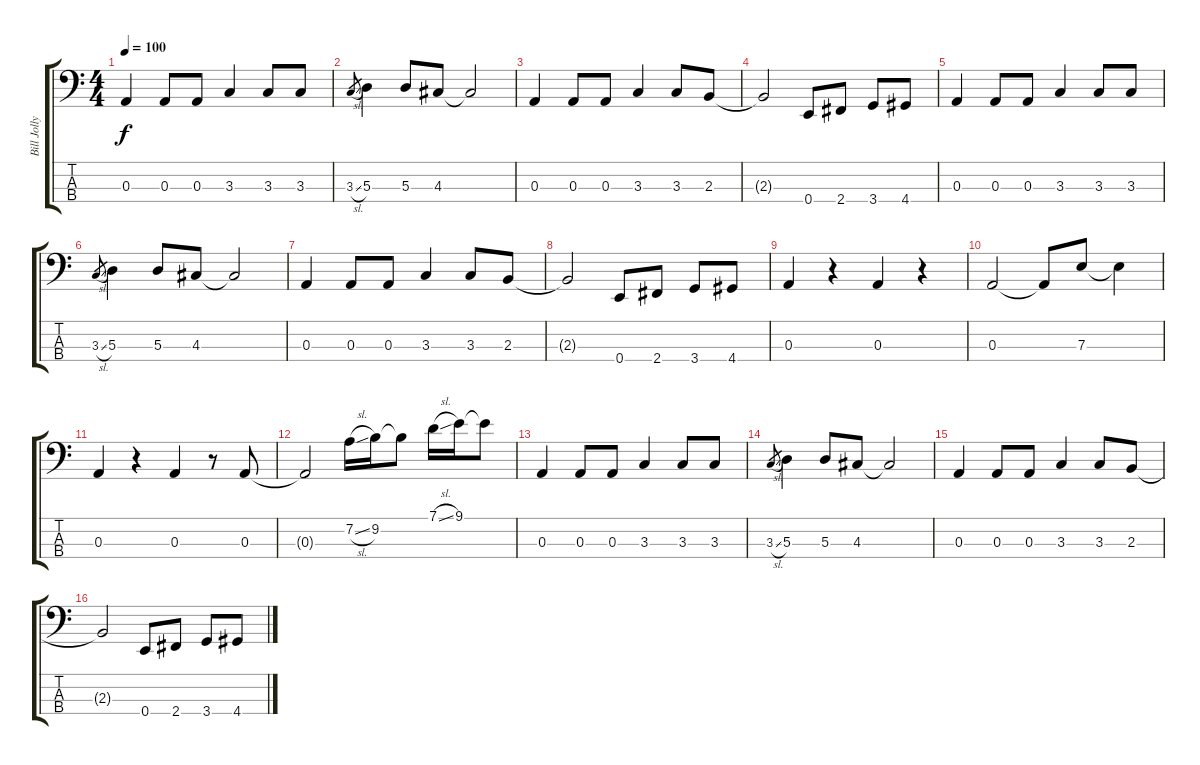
\track ("Bill Jolly - Bass" "Bill Jolly") {instrument electricbasspick}
\staff {score tabs}
\tuning (G2 D2 A1 E1) {hide}
\ts (4 4)
\tempo 100
\clef f4
\ks c
0.3.4{dy f} 0.3.8 0.3.8 3.3.4 3.3.8 3.3.8 |
3.3{sl}.8{gr} 5.3.4 5.3.8 4.3.8 4.3{t}.2 |
0.3.4 0.3.8 0.3.8 3.3.4 3.3.8 2.3.8 |
2.3{t}.2 0.4.8 2.4.8 3.4.8 4.4.8 |
0.3.4 0.3.8 0.3.8 3.3.4 3.3.8 3.3.8 |
3.3{sl}.8{gr} 5.3.4 5.3.8 4.3.8 4.3{t}.2 |
0.3.4 0.3.8 0.3.8 3.3.4 3.3.8 2.3.8 |
2.3{t}.2 0.4.8 2.4.8 3.4.8 4.4.8 |
0.3.4 r.4 0.3.4 r.4 |
0.3.2 0.3{t}.8 7.3.8 7.3{t}.4 |
0.3.4 r.4 0.3.4 r.8 0.3.8 |
0.3{t}.2 7.2{sl}.16 9.2.16 9.2{t}.8 7.1{sl}.16 9.1.16 9.1{t}.8 |
0.3.4 0.3.8 0.3.8 3.3.4 3.3.8 3.3.8 |
3.3{sl}.8{gr} 5.3.4 5.3.8 4.3.8 4.3{t}.2 |
0.3.4 0.3.8 0.3.8 3.3.4 3.3.8 2.3.8 |
2.3{t}.2 0.4.8 2.4.8 3.4.8 4.4.8
